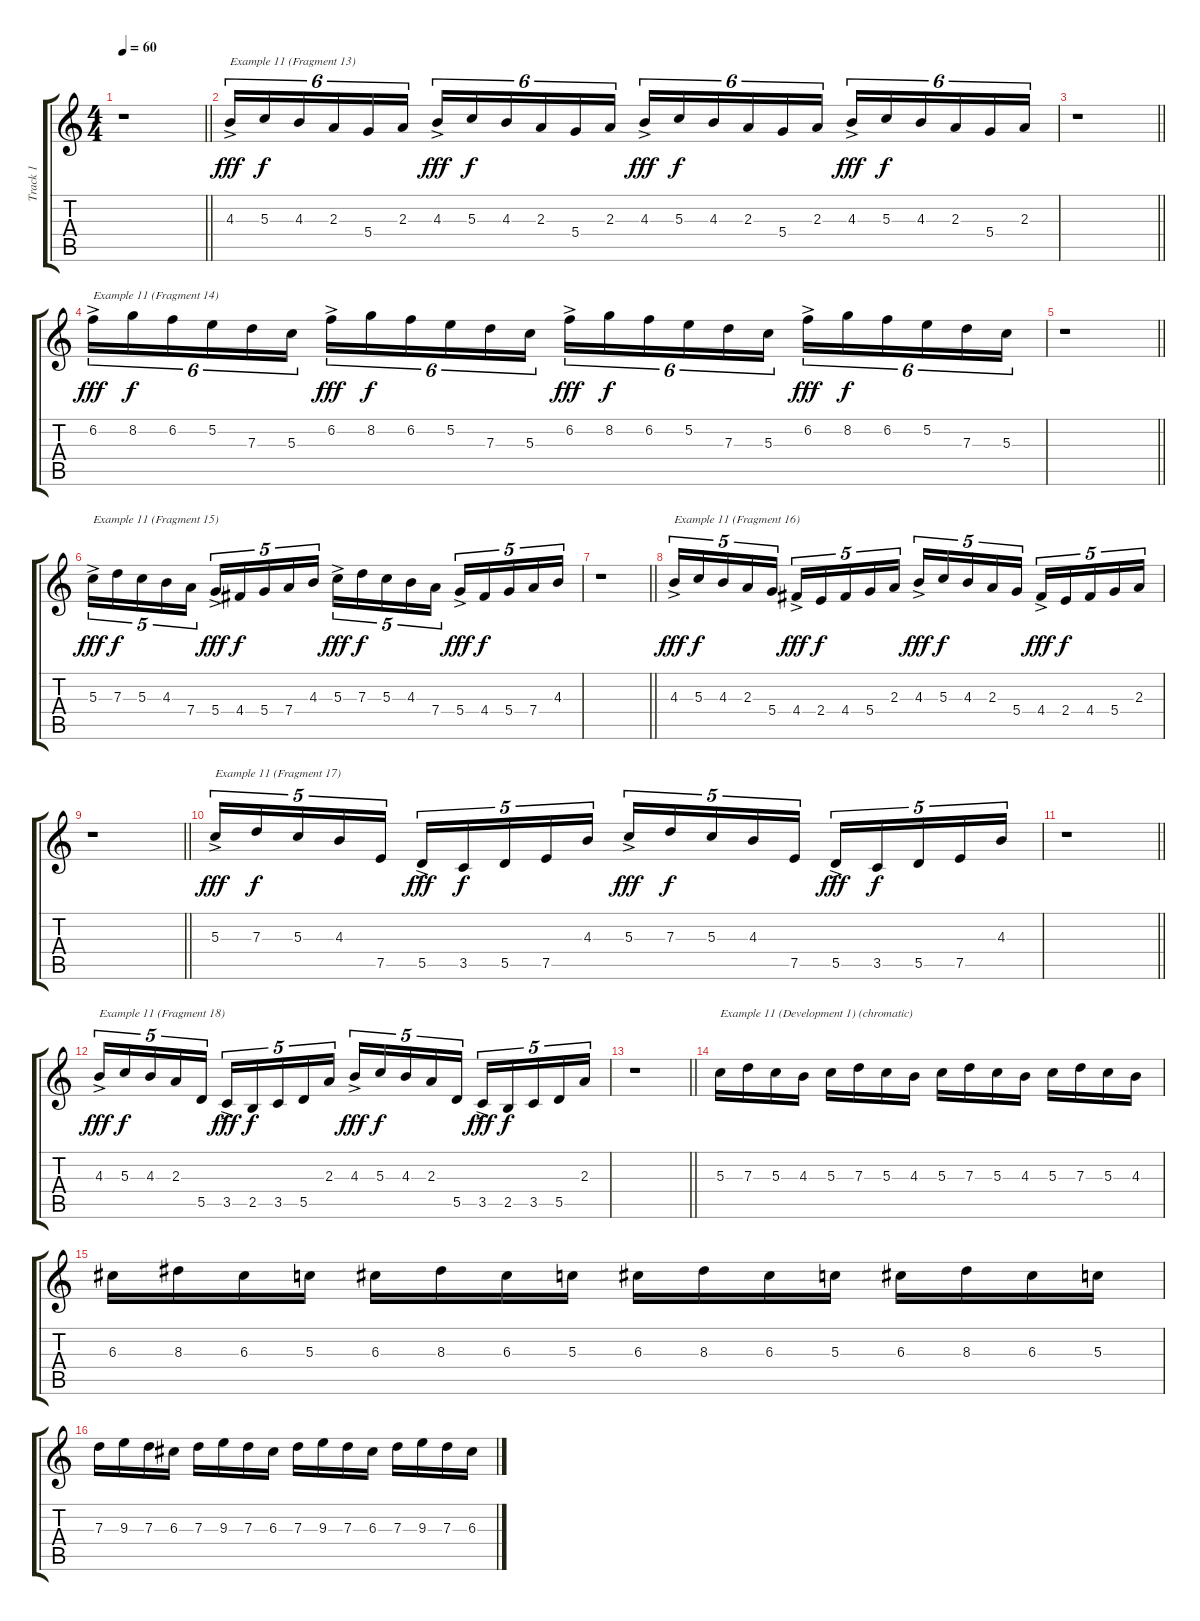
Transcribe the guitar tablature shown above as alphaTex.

\track ("Track 1" "Track 1") {instrument distortionguitar}
\staff {score tabs}
\tuning (E4 B3 G3 D3 A2 E2) {hide}
\ts (4 4)
\tempo 60
\clef g2
\barLineRight lightlight
\ks c
r.1{dy f} |
4.3{ac}.16{tu (6 4) txt "Example 11 (Fragment 13)" dy fff} 5.3.16{tu (6 4) dy f} 4.3.16{tu (6 4)} 2.3.16{tu (6 4)} 5.4.16{tu (6 4)} 2.3.16{tu (6 4)} 4.3{ac}.16{tu (6 4) dy fff} 5.3.16{tu (6 4) dy f} 4.3.16{tu (6 4)} 2.3.16{tu (6 4)} 5.4.16{tu (6 4)} 2.3.16{tu (6 4)} 4.3{ac}.16{tu (6 4) dy fff} 5.3.16{tu (6 4) dy f} 4.3.16{tu (6 4)} 2.3.16{tu (6 4)} 5.4.16{tu (6 4)} 2.3.16{tu (6 4)} 4.3{ac}.16{tu (6 4) dy fff} 5.3.16{tu (6 4) dy f} 4.3.16{tu (6 4)} 2.3.16{tu (6 4)} 5.4.16{tu (6 4)} 2.3.16{tu (6 4)} |
\barLineRight lightlight
r.1 |
6.2{ac}.16{tu (6 4) txt "Example 11 (Fragment 14)" dy fff} 8.2.16{tu (6 4) dy f} 6.2.16{tu (6 4)} 5.2.16{tu (6 4)} 7.3.16{tu (6 4)} 5.3.16{tu (6 4)} 6.2{ac}.16{tu (6 4) dy fff} 8.2.16{tu (6 4) dy f} 6.2.16{tu (6 4)} 5.2.16{tu (6 4)} 7.3.16{tu (6 4)} 5.3.16{tu (6 4)} 6.2{ac}.16{tu (6 4) dy fff} 8.2.16{tu (6 4) dy f} 6.2.16{tu (6 4)} 5.2.16{tu (6 4)} 7.3.16{tu (6 4)} 5.3.16{tu (6 4)} 6.2{ac}.16{tu (6 4) dy fff} 8.2.16{tu (6 4) dy f} 6.2.16{tu (6 4)} 5.2.16{tu (6 4)} 7.3.16{tu (6 4)} 5.3.16{tu (6 4)} |
\barLineRight lightlight
r.1 |
5.3{ac}.16{tu (5 4) txt "Example 11 (Fragment 15)" dy fff} 7.3.16{tu (5 4) dy f} 5.3.16{tu (5 4)} 4.3.16{tu (5 4)} 7.4.16{tu (5 4)} 5.4{ac}.16{tu (5 4) dy fff} 4.4.16{tu (5 4) dy f} 5.4.16{tu (5 4)} 7.4.16{tu (5 4)} 4.3.16{tu (5 4)} 5.3{ac}.16{tu (5 4) dy fff} 7.3.16{tu (5 4) dy f} 5.3.16{tu (5 4)} 4.3.16{tu (5 4)} 7.4.16{tu (5 4)} 5.4{ac}.16{tu (5 4) dy fff} 4.4.16{tu (5 4) dy f} 5.4.16{tu (5 4)} 7.4.16{tu (5 4)} 4.3.16{tu (5 4)} |
\barLineRight lightlight
r.1 |
4.3{ac}.16{tu (5 4) txt "Example 11 (Fragment 16)" dy fff} 5.3.16{tu (5 4) dy f} 4.3.16{tu (5 4)} 2.3.16{tu (5 4)} 5.4.16{tu (5 4)} 4.4{ac}.16{tu (5 4) dy fff} 2.4.16{tu (5 4) dy f} 4.4.16{tu (5 4)} 5.4.16{tu (5 4)} 2.3.16{tu (5 4)} 4.3{ac}.16{tu (5 4) dy fff} 5.3.16{tu (5 4) dy f} 4.3.16{tu (5 4)} 2.3.16{tu (5 4)} 5.4.16{tu (5 4)} 4.4{ac}.16{tu (5 4) dy fff} 2.4.16{tu (5 4) dy f} 4.4.16{tu (5 4)} 5.4.16{tu (5 4)} 2.3.16{tu (5 4)} |
\barLineRight lightlight
r.1 |
5.3{ac}.16{tu (5 4) txt "Example 11 (Fragment 17)" dy fff} 7.3.16{tu (5 4) dy f} 5.3.16{tu (5 4)} 4.3.16{tu (5 4)} 7.5.16{tu (5 4)} 5.5{ac}.16{tu (5 4) dy fff} 3.5.16{tu (5 4) dy f} 5.5.16{tu (5 4)} 7.5.16{tu (5 4)} 4.3.16{tu (5 4)} 5.3{ac}.16{tu (5 4) dy fff} 7.3.16{tu (5 4) dy f} 5.3.16{tu (5 4)} 4.3.16{tu (5 4)} 7.5.16{tu (5 4)} 5.5{ac}.16{tu (5 4) dy fff} 3.5.16{tu (5 4) dy f} 5.5.16{tu (5 4)} 7.5.16{tu (5 4)} 4.3.16{tu (5 4)} |
\barLineRight lightlight
r.1 |
4.3{ac}.16{tu (5 4) txt "Example 11 (Fragment 18)" dy fff} 5.3.16{tu (5 4) dy f} 4.3.16{tu (5 4)} 2.3.16{tu (5 4)} 5.5.16{tu (5 4)} 3.5{ac}.16{tu (5 4) dy fff} 2.5.16{tu (5 4) dy f} 3.5.16{tu (5 4)} 5.5.16{tu (5 4)} 2.3.16{tu (5 4)} 4.3{ac}.16{tu (5 4) dy fff} 5.3.16{tu (5 4) dy f} 4.3.16{tu (5 4)} 2.3.16{tu (5 4)} 5.5.16{tu (5 4)} 3.5{ac}.16{tu (5 4) dy fff} 2.5.16{tu (5 4) dy f} 3.5.16{tu (5 4)} 5.5.16{tu (5 4)} 2.3.16{tu (5 4)} |
\barLineRight lightlight
r.1 |
5.3.16{txt "Example 11 (Development 1) (chromatic)"} 7.3.16 5.3.16 4.3.16 5.3.16 7.3.16 5.3.16 4.3.16 5.3.16 7.3.16 5.3.16 4.3.16 5.3.16 7.3.16 5.3.16 4.3.16 |
6.3.16 8.3.16 6.3.16 5.3.16 6.3.16 8.3.16 6.3.16 5.3.16 6.3.16 8.3.16 6.3.16 5.3.16 6.3.16 8.3.16 6.3.16 5.3.16 |
7.3.16 9.3.16 7.3.16 6.3.16 7.3.16 9.3.16 7.3.16 6.3.16 7.3.16 9.3.16 7.3.16 6.3.16 7.3.16 9.3.16 7.3.16 6.3.16
